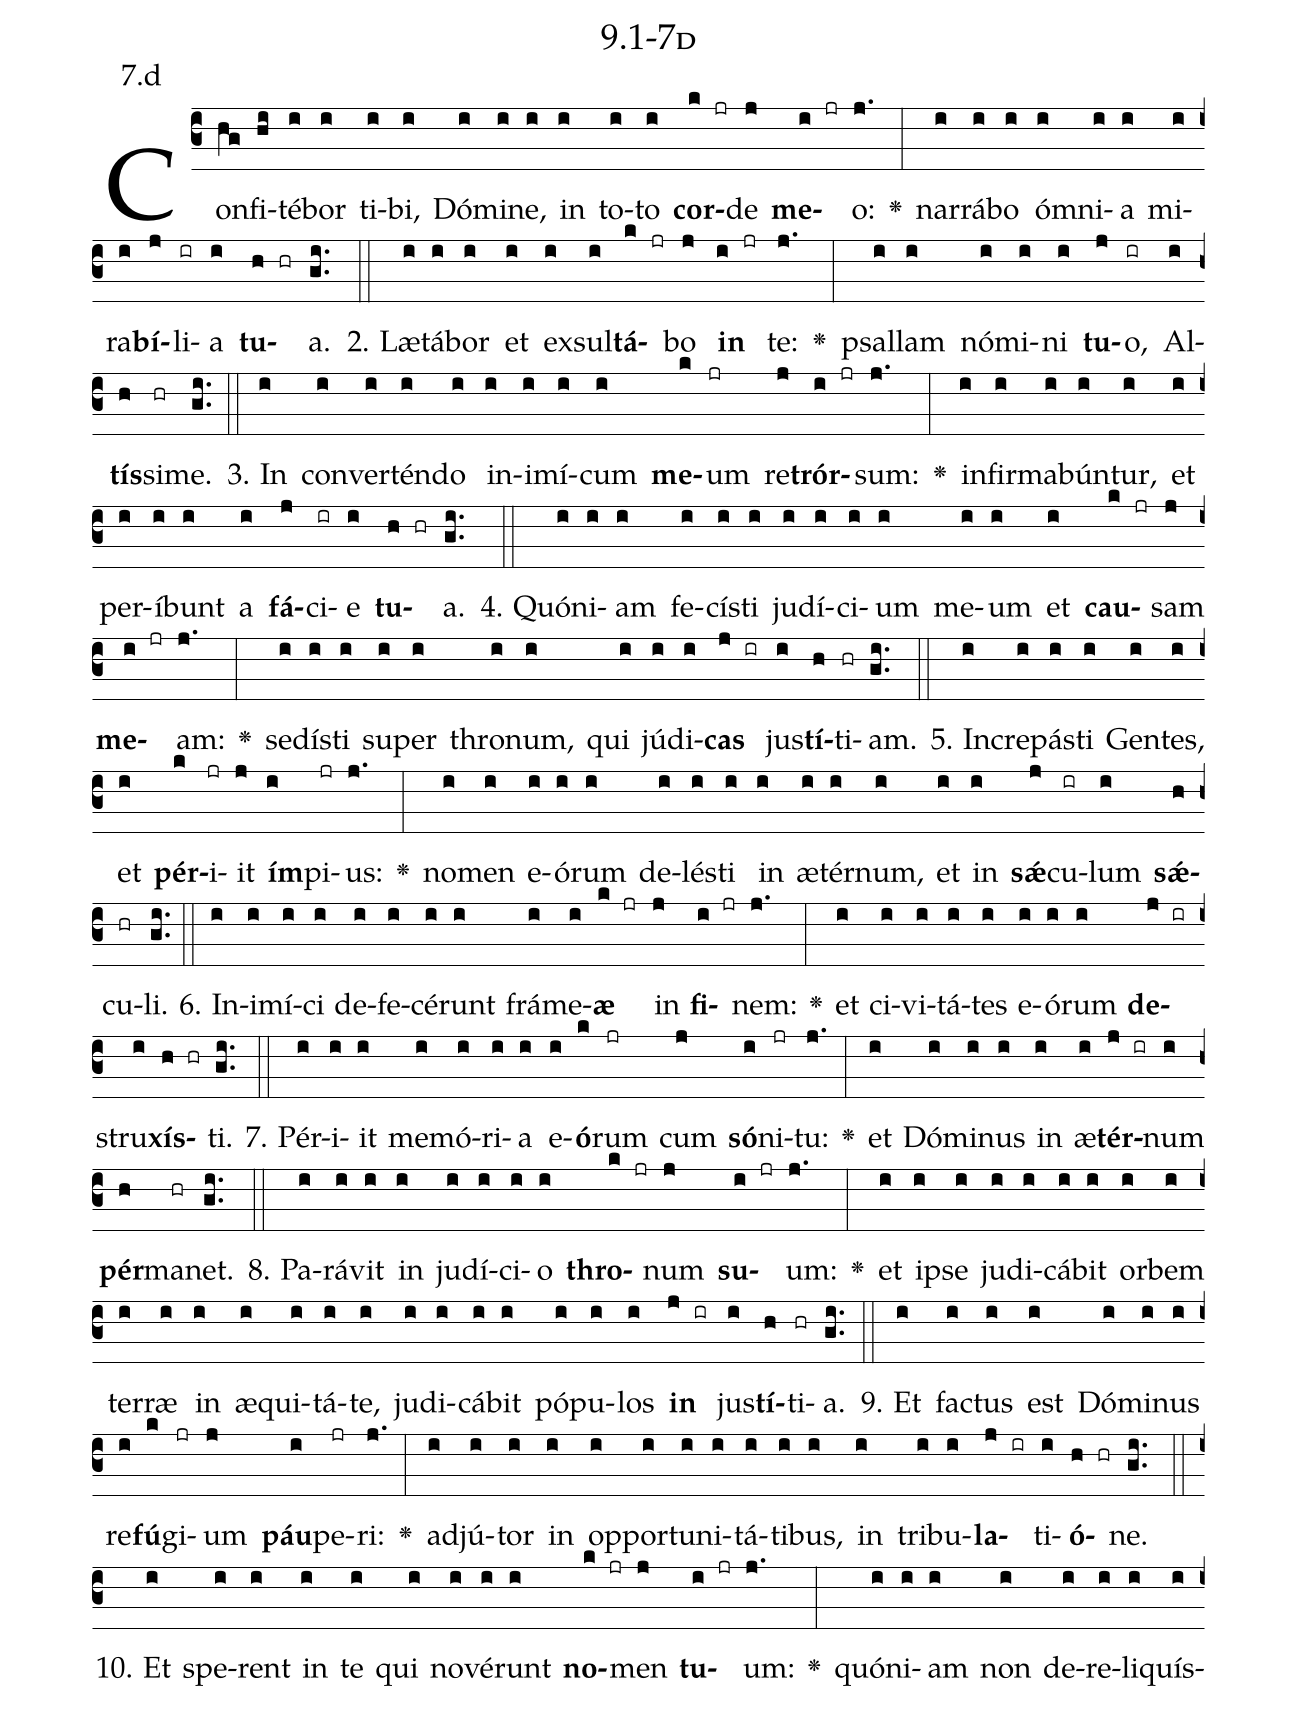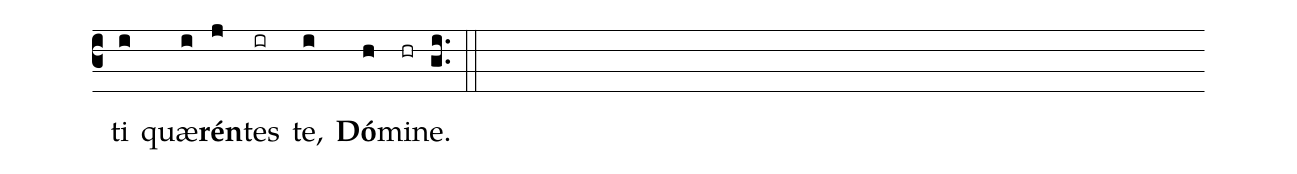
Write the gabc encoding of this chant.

name: 9.1-7d;
annotation: 7.d;
%%
(c3)Con(hg)fi(hi)té(i)bor(i) ti(i)bi,(i) Dó(i)mi(i)ne,(i) in(i) to(i)to(i) <b>cor</b>(k jr)de(j) <b>me</b>(i jr)o:(j.) <v>\greheightstar</v>(:) nar(i)rá(i)bo(i) óm(i)ni(i)a(i) mi(i)ra(i)<b>bí</b>(j)li(ir)a(i) <b>tu</b>(h hr)a.(gi..) (::)
2. Læ(i)tá(i)bor(i) et(i) ex(i)sul(i)<b>tá</b>(k jr)bo(j) <b>in</b>(i jr) te:(j.) <v>\greheightstar</v>(:) psal(i)lam(i) nó(i)mi(i)ni(i) <b>tu</b>(j)o,(ir) Al(i)<b>tís</b>(h)si(hr)me.(gi..) (::)
3. In(i) con(i)ver(i)tén(i)do(i) in(i)i(i)mí(i)cum(i) <b>me</b>(k)um(jr) re(j)<b>trór</b>(i jr)sum:(j.) <v>\greheightstar</v>(:) in(i)fir(i)ma(i)bún(i)tur,(i) et(i) per(i)í(i)bunt(i) a(i) <b>fá</b>(j)ci(ir)e(i) <b>tu</b>(h hr)a.(gi..) (::)
4. Quón(i)i(i)am(i) fe(i)cís(i)ti(i) ju(i)dí(i)ci(i)um(i) me(i)um(i) et(i) <b>cau</b>(k jr)sam(j) <b>me</b>(i jr)am:(j.) <v>\greheightstar</v>(:) se(i)dís(i)ti(i) su(i)per(i) thro(i)num,(i) qui(i) jú(i)di(i)<b>cas</b>(j ir) jus(i)<b>tí</b>(h)ti(hr)am.(gi..) (::)
5. In(i)cre(i)pás(i)ti(i) Gen(i)tes,(i) et(i) <b>pér</b>(k)i(jr)it(j) <b>ím</b>(i)pi(jr)us:(j.) <v>\greheightstar</v>(:) no(i)men(i) e(i)ó(i)rum(i) de(i)lés(i)ti(i) in(i) æ(i)tér(i)num,(i) et(i) in(i) <b>sǽ</b>(j)cu(ir)lum(i) <b>sǽ</b>(h)cu(hr)li.(gi..) (::)
6. In(i)i(i)mí(i)ci(i) de(i)fe(i)cé(i)runt(i) frá(i)me(i)<b>æ</b>(k jr) in(j) <b>fi</b>(i jr)nem:(j.) <v>\greheightstar</v>(:) et(i) ci(i)vi(i)tá(i)tes(i) e(i)ó(i)rum(i) <b>de</b>(j ir)stru(i)<b>xís</b>(h hr)ti.(gi..) (::)
7. Pér(i)i(i)it(i) me(i)mó(i)ri(i)a(i) e(i)<b>ó</b>(k)rum(jr) cum(j) <b>só</b>(i)ni(jr)tu:(j.) <v>\greheightstar</v>(:) et(i) Dó(i)mi(i)nus(i) in(i) æ(i)<b>tér</b>(j ir)num(i) <b>pér</b>(h)ma(hr)net.(gi..) (::)
8. Pa(i)rá(i)vit(i) in(i) ju(i)dí(i)ci(i)o(i) <b>thro</b>(k jr)num(j) <b>su</b>(i jr)um:(j.) <v>\greheightstar</v>(:) et(i) ip(i)se(i) ju(i)di(i)cá(i)bit(i) or(i)bem(i) ter(i)ræ(i) in(i) æ(i)qui(i)tá(i)te,(i) ju(i)di(i)cá(i)bit(i) pó(i)pu(i)los(i) <b>in</b>(j ir) jus(i)<b>tí</b>(h)ti(hr)a.(gi..) (::)
9. Et(i) fac(i)tus(i) est(i) Dó(i)mi(i)nus(i) re(i)<b>fú</b>(k)gi(jr)um(j) <b>páu</b>(i)pe(jr)ri:(j.) <v>\greheightstar</v>(:) ad(i)jú(i)tor(i) in(i) op(i)por(i)tu(i)ni(i)tá(i)ti(i)bus,(i) in(i) tri(i)bu(i)<b>la</b>(j ir)ti(i)<b>ó</b>(h hr)ne.(gi..) (::)
10. Et(i) spe(i)rent(i) in(i) te(i) qui(i) no(i)vé(i)runt(i) <b>no</b>(k jr)men(j) <b>tu</b>(i jr)um:(j.) <v>\greheightstar</v>(:) quón(i)i(i)am(i) non(i) de(i)re(i)li(i)quís(i)ti(i) quæ(i)<b>rén</b>(j)tes(ir) te,(i) <b>Dó</b>(h)mi(hr)ne.(gi..) (::)
